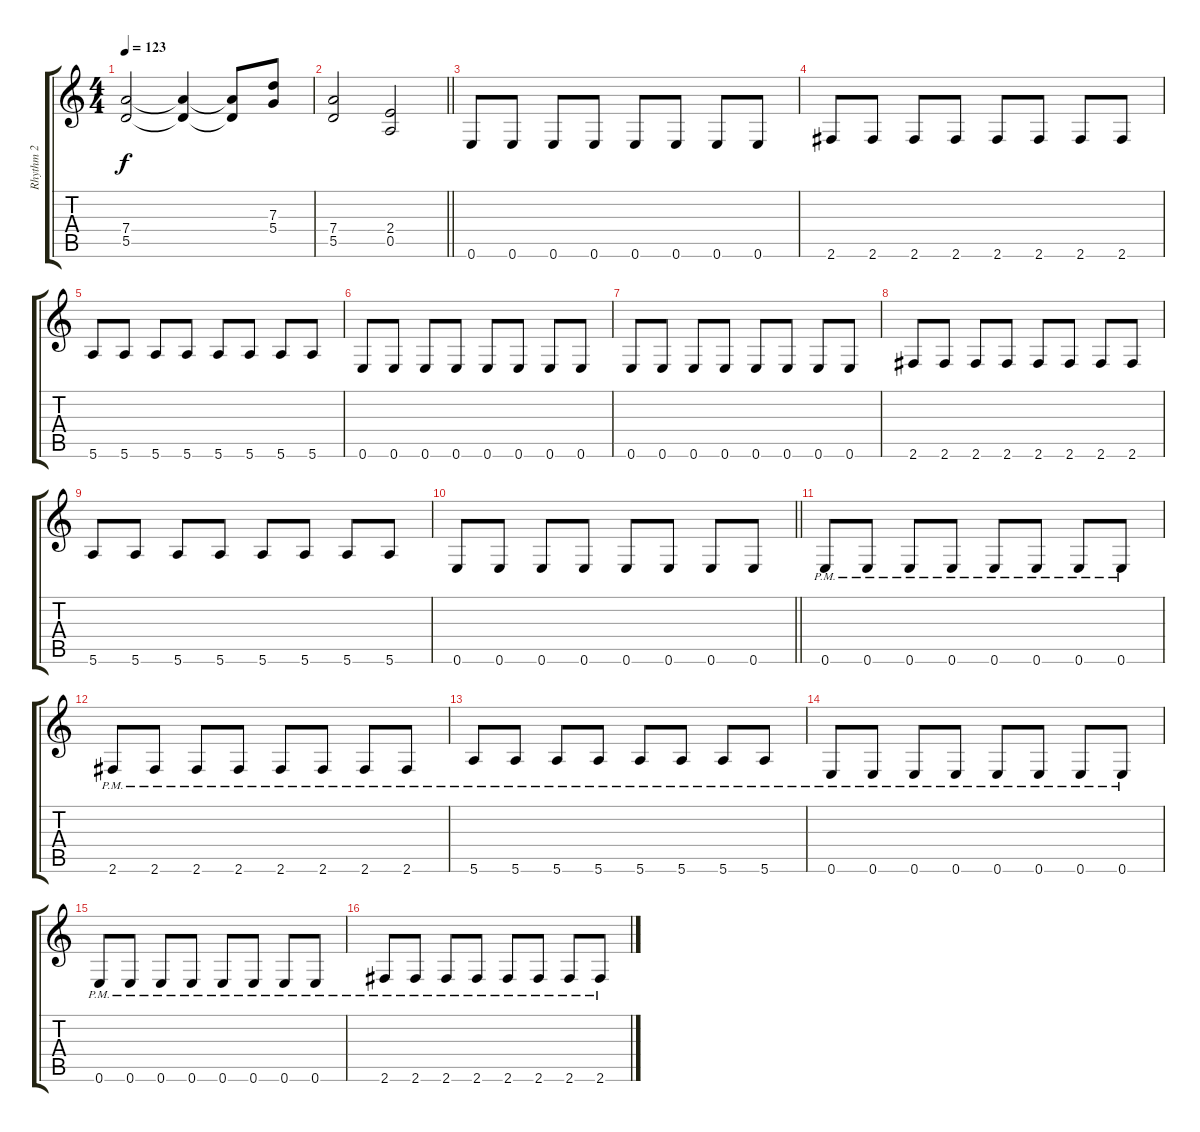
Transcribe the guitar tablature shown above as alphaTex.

\track ("Rhythm 2" "Rhythm 2") {instrument overdrivenguitar}
\staff {score tabs}
\tuning (E4 B3 G3 D3 A2 E2) {hide}
\ts (4 4)
\tempo 123
\clef g2
\ks c
(7.4 5.5).2{dy f} (7.4{t} 5.5{t}).4 (7.4{t} 5.5{t}).8 (7.3 5.4).8 |
\barLineRight lightlight
(7.4 5.5).2 (2.4 0.5).2 |
0.6.8 0.6.8 0.6.8 0.6.8 0.6.8 0.6.8 0.6.8 0.6.8 |
2.6.8 2.6.8 2.6.8 2.6.8 2.6.8 2.6.8 2.6.8 2.6.8 |
5.6.8 5.6.8 5.6.8 5.6.8 5.6.8 5.6.8 5.6.8 5.6.8 |
0.6.8 0.6.8 0.6.8 0.6.8 0.6.8 0.6.8 0.6.8 0.6.8 |
0.6.8 0.6.8 0.6.8 0.6.8 0.6.8 0.6.8 0.6.8 0.6.8 |
2.6.8 2.6.8 2.6.8 2.6.8 2.6.8 2.6.8 2.6.8 2.6.8 |
5.6.8 5.6.8 5.6.8 5.6.8 5.6.8 5.6.8 5.6.8 5.6.8 |
\barLineRight lightlight
0.6.8 0.6.8 0.6.8 0.6.8 0.6.8 0.6.8 0.6.8 0.6.8 |
0.6{pm}.8 0.6{pm}.8 0.6{pm}.8 0.6{pm}.8 0.6{pm}.8 0.6{pm}.8 0.6{pm}.8 0.6{pm}.8 |
2.6{pm}.8 2.6{pm}.8 2.6{pm}.8 2.6{pm}.8 2.6{pm}.8 2.6{pm}.8 2.6{pm}.8 2.6{pm}.8 |
5.6{pm}.8 5.6{pm}.8 5.6{pm}.8 5.6{pm}.8 5.6{pm}.8 5.6{pm}.8 5.6{pm}.8 5.6{pm}.8 |
0.6{pm}.8 0.6{pm}.8 0.6{pm}.8 0.6{pm}.8 0.6{pm}.8 0.6{pm}.8 0.6{pm}.8 0.6{pm}.8 |
0.6{pm}.8 0.6{pm}.8 0.6{pm}.8 0.6{pm}.8 0.6{pm}.8 0.6{pm}.8 0.6{pm}.8 0.6{pm}.8 |
2.6{pm}.8 2.6{pm}.8 2.6{pm}.8 2.6{pm}.8 2.6{pm}.8 2.6{pm}.8 2.6{pm}.8 2.6{pm}.8
